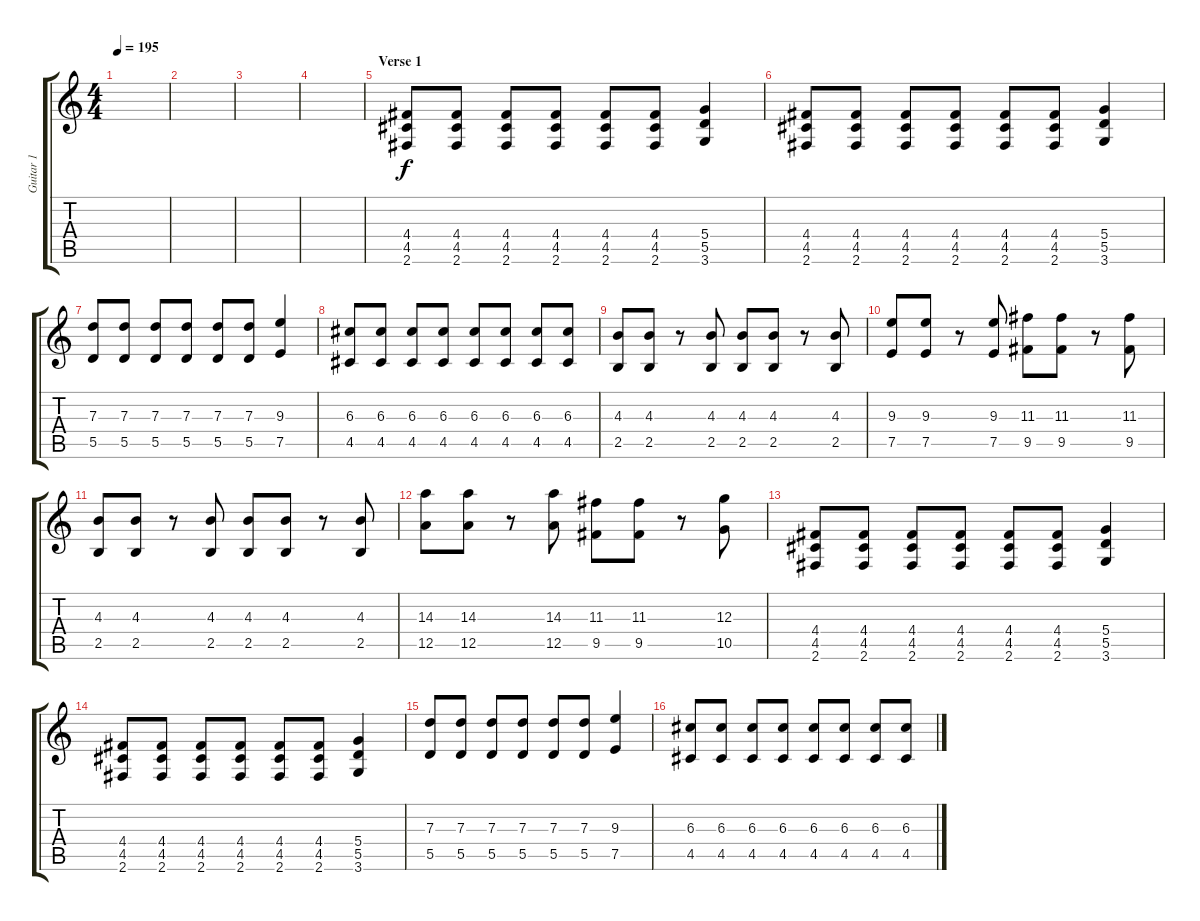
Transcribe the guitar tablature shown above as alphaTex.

\track ("Guitar 1" "Guitar 1") {instrument distortionguitar}
\staff {score tabs}
\tuning (E4 B3 G3 D3 A2 E2) {hide}
\ts (4 4)
\tempo 195
\clef g2
\ks c
|
|
|
|
\section ("" "Verse 1")
(4.4 4.5 2.6).8 (4.4 4.5 2.6).8 (4.4 4.5 2.6).8 (4.4 4.5 2.6).8 (4.4 4.5 2.6).8 (4.4 4.5 2.6).8 (5.4 5.5 3.6).4 |
(4.4 4.5 2.6).8 (4.4 4.5 2.6).8 (4.4 4.5 2.6).8 (4.4 4.5 2.6).8 (4.4 4.5 2.6).8 (4.4 4.5 2.6).8 (5.4 5.5 3.6).4 |
(7.3 5.5).8 (7.3 5.5).8 (7.3 5.5).8 (7.3 5.5).8 (7.3 5.5).8 (7.3 5.5).8 (9.3 7.5).4 |
(6.3 4.5).8 (6.3 4.5).8 (6.3 4.5).8 (6.3 4.5).8 (6.3 4.5).8 (6.3 4.5).8 (6.3 4.5).8 (6.3 4.5).8 |
(4.3 2.5).8 (4.3 2.5).8 r.8 (4.3 2.5).8 (4.3 2.5).8 (4.3 2.5).8 r.8 (4.3 2.5).8 |
(9.3 7.5).8 (9.3 7.5).8 r.8 (9.3 7.5).8 (11.3 9.5).8 (11.3 9.5).8 r.8 (11.3 9.5).8 |
(4.3 2.5).8 (4.3 2.5).8 r.8 (4.3 2.5).8 (4.3 2.5).8 (4.3 2.5).8 r.8 (4.3 2.5).8 |
(14.3 12.5).8 (14.3 12.5).8 r.8 (14.3 12.5).8 (11.3 9.5).8 (11.3 9.5).8 r.8 (12.3 10.5).8 |
(4.4 4.5 2.6).8 (4.4 4.5 2.6).8 (4.4 4.5 2.6).8 (4.4 4.5 2.6).8 (4.4 4.5 2.6).8 (4.4 4.5 2.6).8 (5.4 5.5 3.6).4 |
(4.4 4.5 2.6).8 (4.4 4.5 2.6).8 (4.4 4.5 2.6).8 (4.4 4.5 2.6).8 (4.4 4.5 2.6).8 (4.4 4.5 2.6).8 (5.4 5.5 3.6).4 |
(7.3 5.5).8 (7.3 5.5).8 (7.3 5.5).8 (7.3 5.5).8 (7.3 5.5).8 (7.3 5.5).8 (9.3 7.5).4 |
(6.3 4.5).8 (6.3 4.5).8 (6.3 4.5).8 (6.3 4.5).8 (6.3 4.5).8 (6.3 4.5).8 (6.3 4.5).8 (6.3 4.5).8
